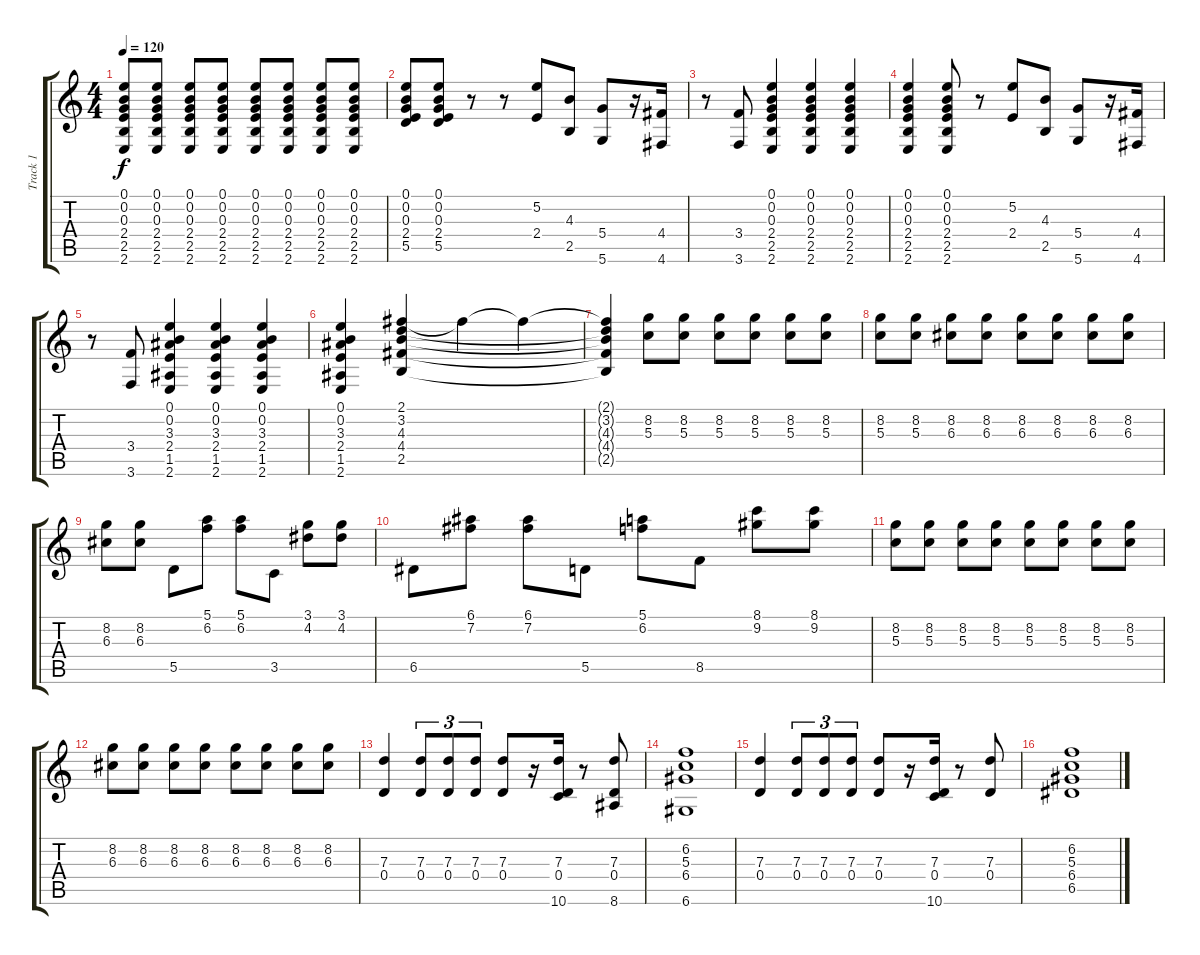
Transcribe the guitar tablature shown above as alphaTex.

\track ("Track 1" "Track 1") {instrument electricbasspick}
\staff {score tabs}
\tuning (E4 B3 G3 D3 A2 D2) {hide}
\ts (4 4)
\tempo 120
\clef g2
\ks c
(0.1 0.2 0.3 2.4 2.5 2.6).8{dy f} (0.1 0.2 0.3 2.4 2.5 2.6).8 (0.1 0.2 0.3 2.4 2.5 2.6).8 (0.1 0.2 0.3 2.4 2.5 2.6).8 (0.1 0.2 0.3 2.4 2.5 2.6).8 (0.1 0.2 0.3 2.4 2.5 2.6).8 (0.1 0.2 0.3 2.4 2.5 2.6).8 (0.1 0.2 0.3 2.4 2.5 2.6).8 |
(0.1 0.2 0.3 2.4 5.5).8 (0.1 0.2 0.3 2.4 5.5).8 r.8 r.8 (5.2 2.4).8 (4.3 2.5).8 (5.4 5.6).8 r.16 (4.4 4.6).16 |
r.8 (3.4 3.6).8 (0.1 0.2 0.3 2.4 2.5 2.6).4 (0.1 0.2 0.3 2.4 2.5 2.6).4 (0.1 0.2 0.3 2.4 2.5 2.6).4 |
(0.1 0.2 0.3 2.4 2.5 2.6).4 (0.1 0.2 0.3 2.4 2.5 2.6).8 r.8 (5.2 2.4).8 (4.3 2.5).8 (5.4 5.6).8 r.16 (4.4 4.6).16 |
r.8 (3.4 3.6).8 (0.1 0.2 3.3 2.4 1.5 2.6).4 (0.1 0.2 3.3 2.4 1.5 2.6).4 (0.1 0.2 3.3 2.4 1.5 2.6).4 |
(0.1 0.2 3.3 2.4 1.5 2.6).4 (2.1 3.2 4.3 4.4 2.5).4 2.1{t}.4 2.1{t}.4 |
(2.1{t} 3.2{t} 4.3{t} 4.4{t} 2.5{t}).4 (8.2 5.3).8 (8.2 5.3).8 (8.2 5.3).8 (8.2 5.3).8 (8.2 5.3).8 (8.2 5.3).8 |
(8.2 5.3).8 (8.2 5.3).8 (8.2 6.3).8 (8.2 6.3).8 (8.2 6.3).8 (8.2 6.3).8 (8.2 6.3).8 (8.2 6.3).8 |
(8.2 6.3).8 (8.2 6.3).8 5.5.8 (5.1 6.2).8 (5.1 6.2).8 3.5.8 (3.1 4.2).8 (3.1 4.2).8 |
6.5.8 (6.1 7.2).8 (6.1 7.2).8 5.5.8 (5.1 6.2).8 8.5.8 (8.1 9.2).8 (8.1 9.2).8 |
(8.2 5.3).8 (8.2 5.3).8 (8.2 5.3).8 (8.2 5.3).8 (8.2 5.3).8 (8.2 5.3).8 (8.2 5.3).8 (8.2 5.3).8 |
(8.2 6.3).8 (8.2 6.3).8 (8.2 6.3).8 (8.2 6.3).8 (8.2 6.3).8 (8.2 6.3).8 (8.2 6.3).8 (8.2 6.3).8 |
(7.3 0.4).4 (7.3 0.4).8{tu (3 2)} (7.3 0.4).8{tu (3 2)} (7.3 0.4).8{tu (3 2)} (7.3 0.4).8 r.16 (7.3 0.4 10.6).16 r.8 (7.3 0.4 8.6).8 |
(6.2 5.3 6.4 6.6).1 |
(7.3 0.4).4 (7.3 0.4).8{tu (3 2)} (7.3 0.4).8{tu (3 2)} (7.3 0.4).8{tu (3 2)} (7.3 0.4).8 r.16 (7.3 0.4 10.6).16 r.8 (7.3 0.4).8 |
(6.2 5.3 6.4 6.5).1
